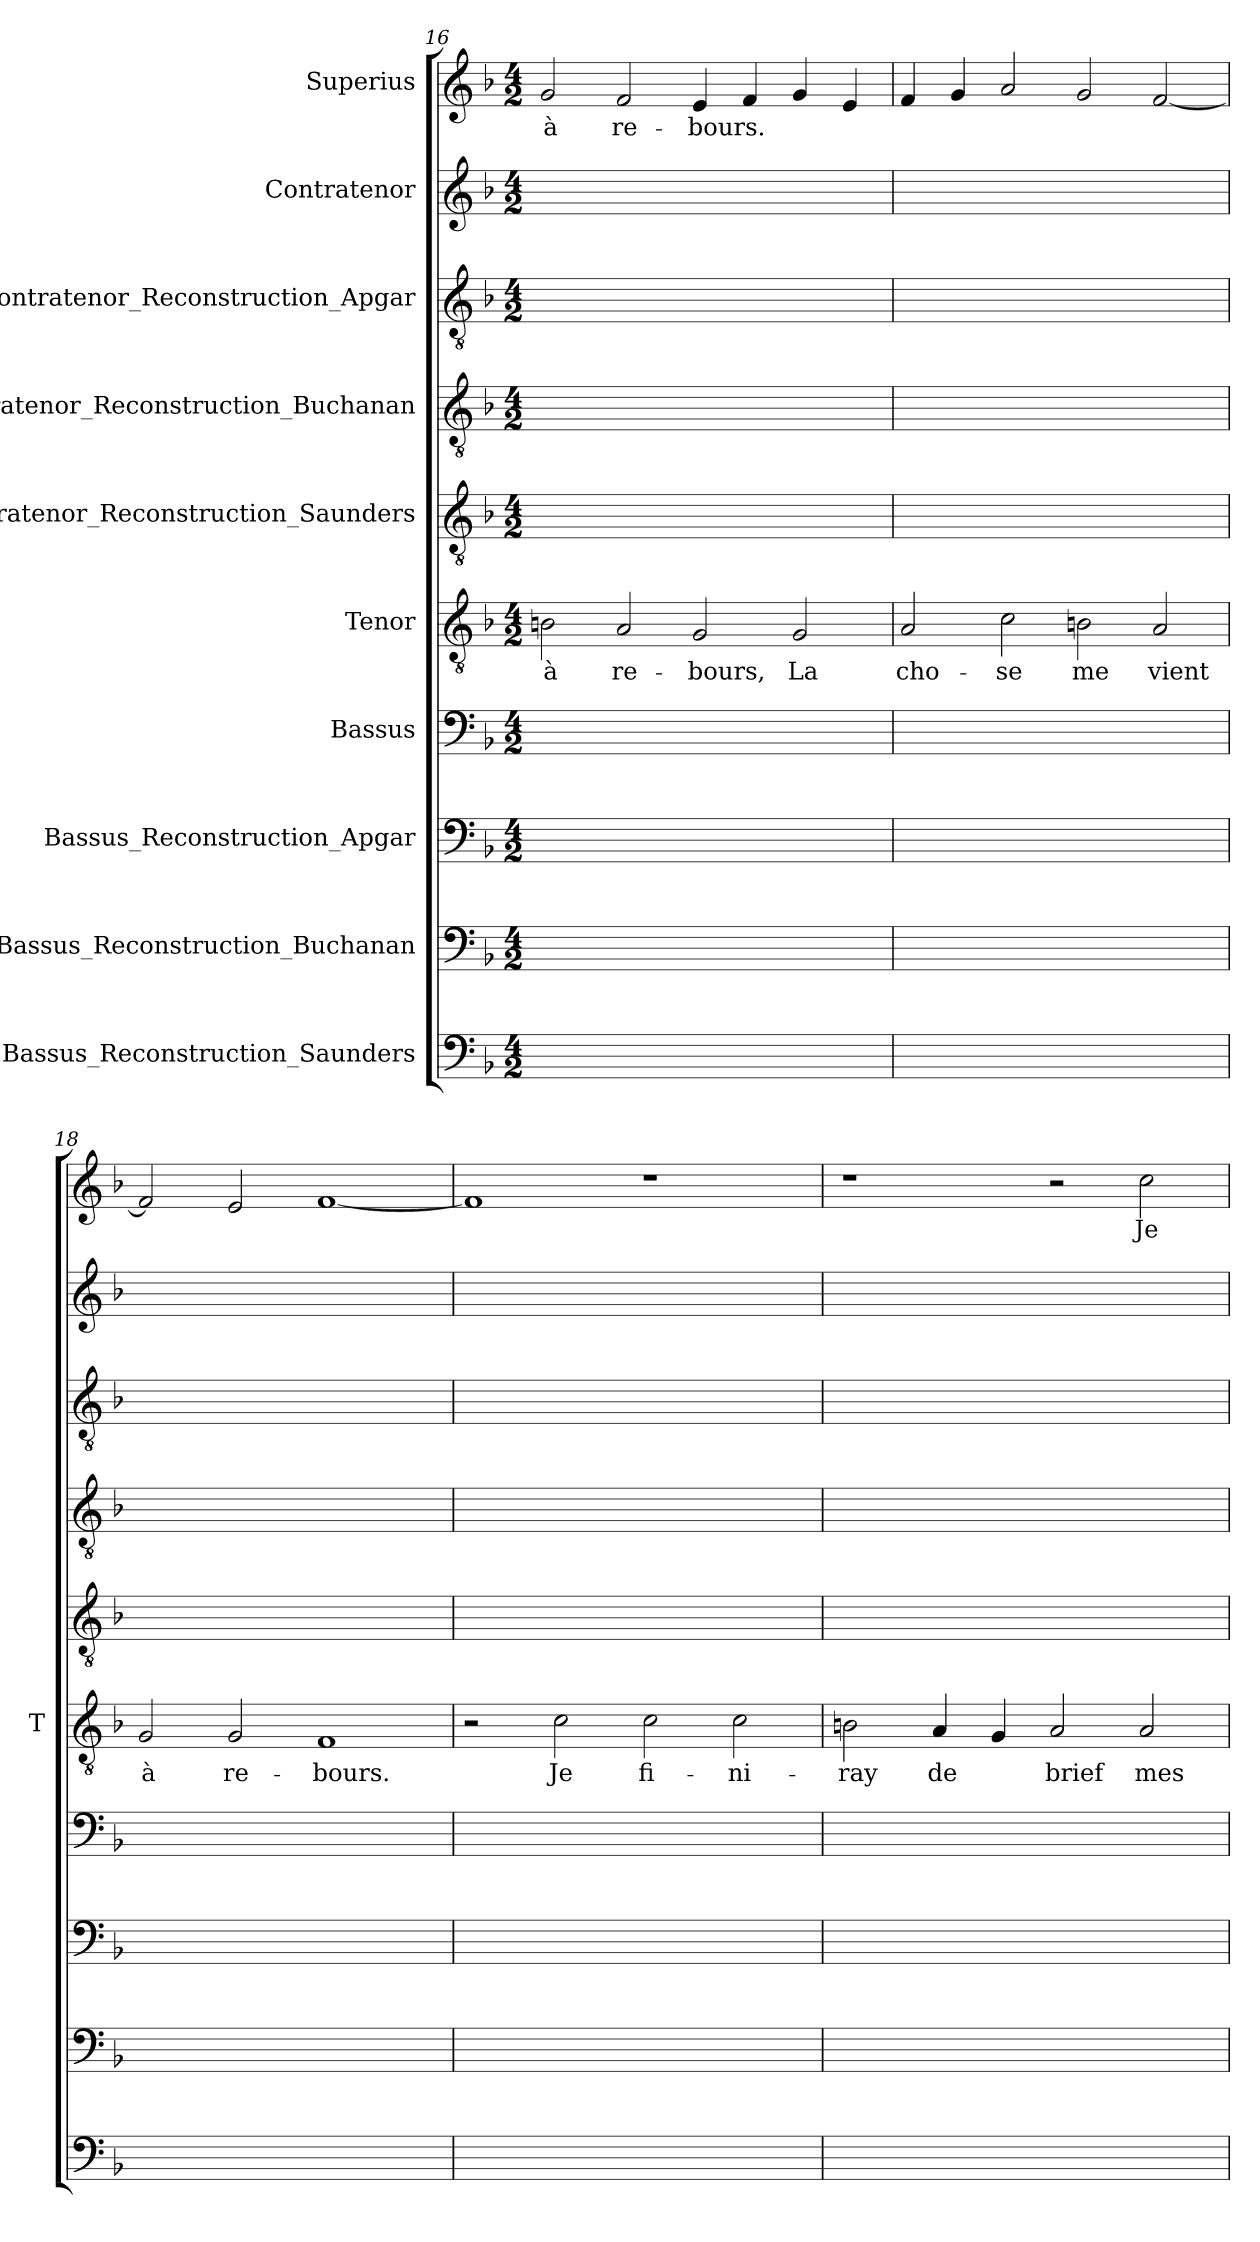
**kern	**kern	**kern	**kern	**kern	**text	**kern	**kern	**kern	**kern	**kern	**text
*part10	*part9	*part8	*part7	*part6	*part6	*part5	*part4	*part3	*part2	*part1	*part1
*staff10	*staff9	*staff8	*staff7	*staff6	*staff6	*staff5	*staff4	*staff3	*staff2	*staff1	*staff1
*I"Bassus_Reconstruction_Saunders	*I"Bassus_Reconstruction_Buchanan	*I"Bassus_Reconstruction_Apgar	*I"Bassus	*I"Tenor	*	*I"Contratenor_Reconstruction_Saunders	*I"Contratenor_Reconstruction_Buchanan	*I"Contratenor_Reconstruction_Apgar	*I"Contratenor	*I"Superius	*
*	*	*	*	*I'T	*	*	*	*	*	*	*
*clefF4	*clefF4	*clefF4	*clefF4	*clefGv2	*	*clefGv2	*clefGv2	*clefGv2	*clefG2	*clefG2	*
*k[b-]	*k[b-]	*k[b-]	*k[b-]	*k[b-]	*	*k[b-]	*k[b-]	*k[b-]	*k[b-]	*k[b-]	*
*M4/2	*M4/2	*M4/2	*M4/2	*M4/2	*	*M4/2	*M4/2	*M4/2	*M4/2	*M4/2	*
=16	=16	=16	=16	=16	=16	=16	=16	=16	=16	=16	=16
0ryy	0ryy	0ryy	0ryy	2Bn	-à	0ryy	0ryy	0ryy	0ryy	2g	-à
.	.	.	.	2A	re-	.	.	.	.	2f	re-
.	.	.	.	2G	-bours,	.	.	.	.	4e	-bours.
.	.	.	.	.	.	.	.	.	.	4f	.
.	.	.	.	2G	-La	.	.	.	.	4g	.
.	.	.	.	.	.	.	.	.	.	4e	.
=17	=17	=17	=17	=17	=17	=17	=17	=17	=17	=17	=17
0ryy	0ryy	0ryy	0ryy	2A	cho-	0ryy	0ryy	0ryy	0ryy	4f	.
.	.	.	.	.	.	.	.	.	.	4g	.
.	.	.	.	2c	-se	.	.	.	.	2a	.
.	.	.	.	2Bn	-me	.	.	.	.	2g	.
.	.	.	.	2A	-vient	.	.	.	.	[2f	.
=18	=18	=18	=18	=18	=18	=18	=18	=18	=18	=18	=18
0ryy	0ryy	0ryy	0ryy	2G	-à	0ryy	0ryy	0ryy	0ryy	2f]	.
.	.	.	.	2G	re-	.	.	.	.	2e	.
.	.	.	.	1F	-bours.	.	.	.	.	[1f	.
=19	=19	=19	=19	=19	=19	=19	=19	=19	=19	=19	=19
0ryy	0ryy	0ryy	0ryy	2r	.	0ryy	0ryy	0ryy	0ryy	1f]	.
.	.	.	.	2c	-Je	.	.	.	.	.	.
.	.	.	.	2c	fi-	.	.	.	.	1r	.
.	.	.	.	2c	ni-	.	.	.	.	.	.
=20	=20	=20	=20	=20	=20	=20	=20	=20	=20	=20	=20
0ryy	0ryy	0ryy	0ryy	2Bn	-ray	0ryy	0ryy	0ryy	0ryy	1r	.
.	.	.	.	4A	-de	.	.	.	.	.	.
.	.	.	.	4G	.	.	.	.	.	.	.
.	.	.	.	2A	-brief	.	.	.	.	2r	.
.	.	.	.	2A	-mes	.	.	.	.	2cc	-Je
=	=	=	=	=	=	=	=	=	=	=	=
*-	*-	*-	*-	*-	*-	*-	*-	*-	*-	*-	*-
